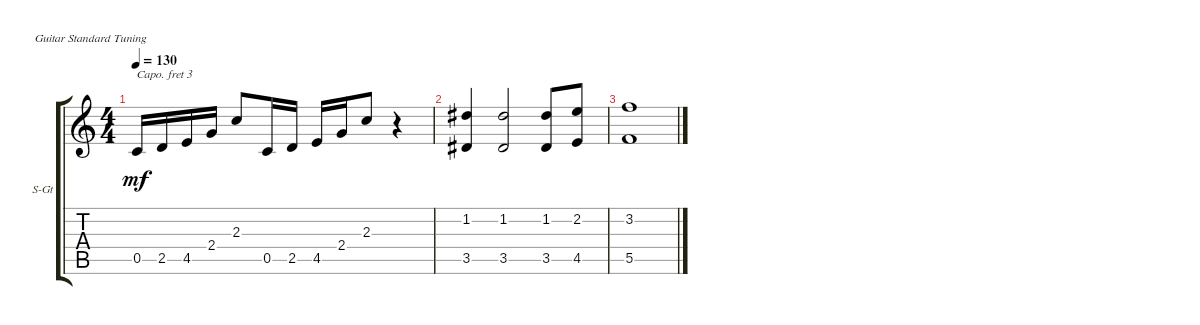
\defaultSystemsLayout 4
\bracketExtendMode groupsimilarinstruments
\firstSystemTrackNameOrientation horizontal
\otherSystemsTrackNameOrientation horizontal
\track ("Steel Guitar" "S-Gt") {instrument acousticguitarsteel}
\staff {score tabs}
\capo 3
\tuning (E4 B3 G3 D3 A2 E2)
\ts (4 4)
\tempo 130
\clef g2
\ks c
0.5.16{dy mf} 2.5.16 4.5.16 2.4.16 2.3.8 0.5.16 2.5.16 4.5.16 2.4.16 2.3.8 r.4 |
(3.5 1.2).4 (3.5 1.2).2 (3.5 1.2).8 (4.5 2.2).8 |
(5.5 3.2).1
